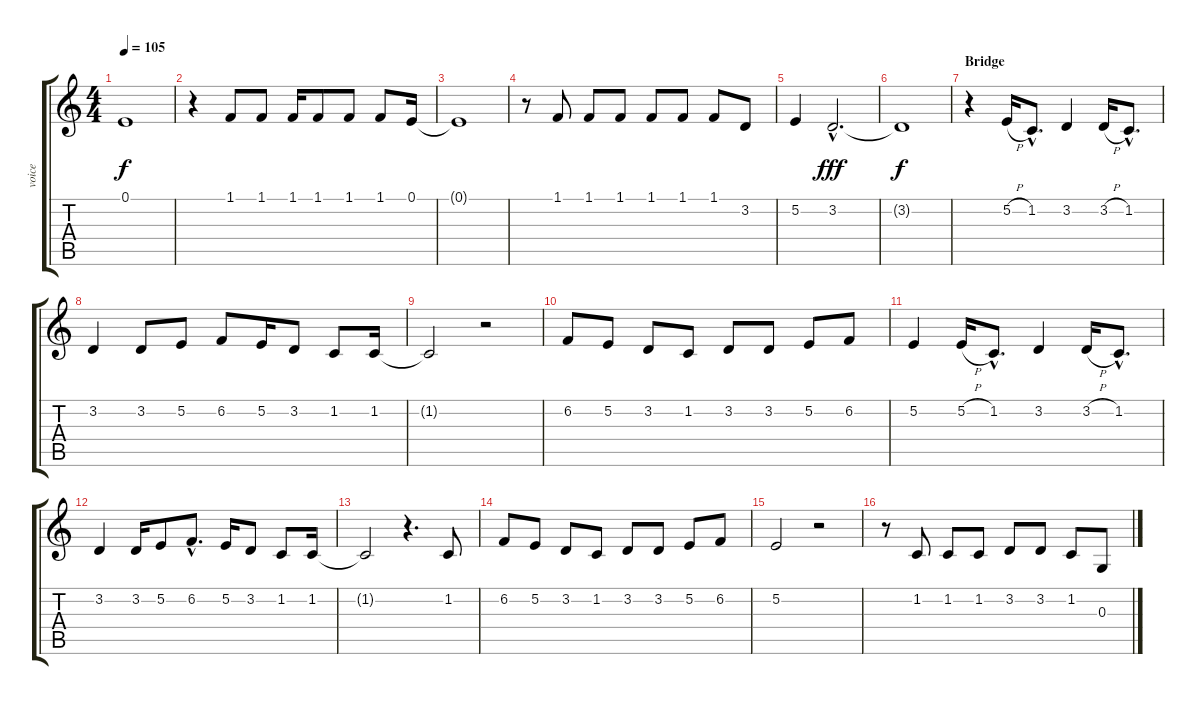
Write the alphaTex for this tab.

\track ("voice" "voice") {instrument altosax}
\staff {score tabs}
\tuning (E4 B3 G3 D3 A2 E2) {hide}
\ts (4 4)
\tempo 105
\clef g2
\ks c
0.1{t}.1{dy f} |
r.4 1.1.8 1.1.8 1.1.16 1.1.8 1.1.8 1.1.8 0.1.16 |
0.1{t}.1 |
r.8 1.1.8 1.1.8 1.1.8 1.1.8 1.1.8 1.1.8 3.2.8 |
5.2.4 3.2{hac}.2{d dy fff} |
3.2{t}.1{dy f} |
\section ("" "Bridge")
r.4 5.2{h}.16 1.2{hac}.8{d} 3.2.4 3.2{h}.16 1.2{hac}.8{d} |
3.2.4 3.2.8 5.2.8 6.2.8 5.2.16 3.2.8 1.2.8 1.2.16 |
1.2{t}.2 r.2 |
6.2.8 5.2.8 3.2.8 1.2.8 3.2.8 3.2.8 5.2.8 6.2.8 |
5.2.4 5.2{h}.16 1.2{hac}.8{d} 3.2.4 3.2{h}.16 1.2{hac}.8{d} |
3.2.4 3.2.16 5.2.8 6.2{hac}.8{d} 5.2.16 3.2.8 1.2.8 1.2.16 |
1.2{t}.2 r.4{d} 1.2.8 |
6.2.8 5.2.8 3.2.8 1.2.8 3.2.8 3.2.8 5.2.8 6.2.8 |
5.2.2 r.2 |
r.8 1.2.8 1.2.8 1.2.8 3.2.8 3.2.8 1.2.8 0.3.8
